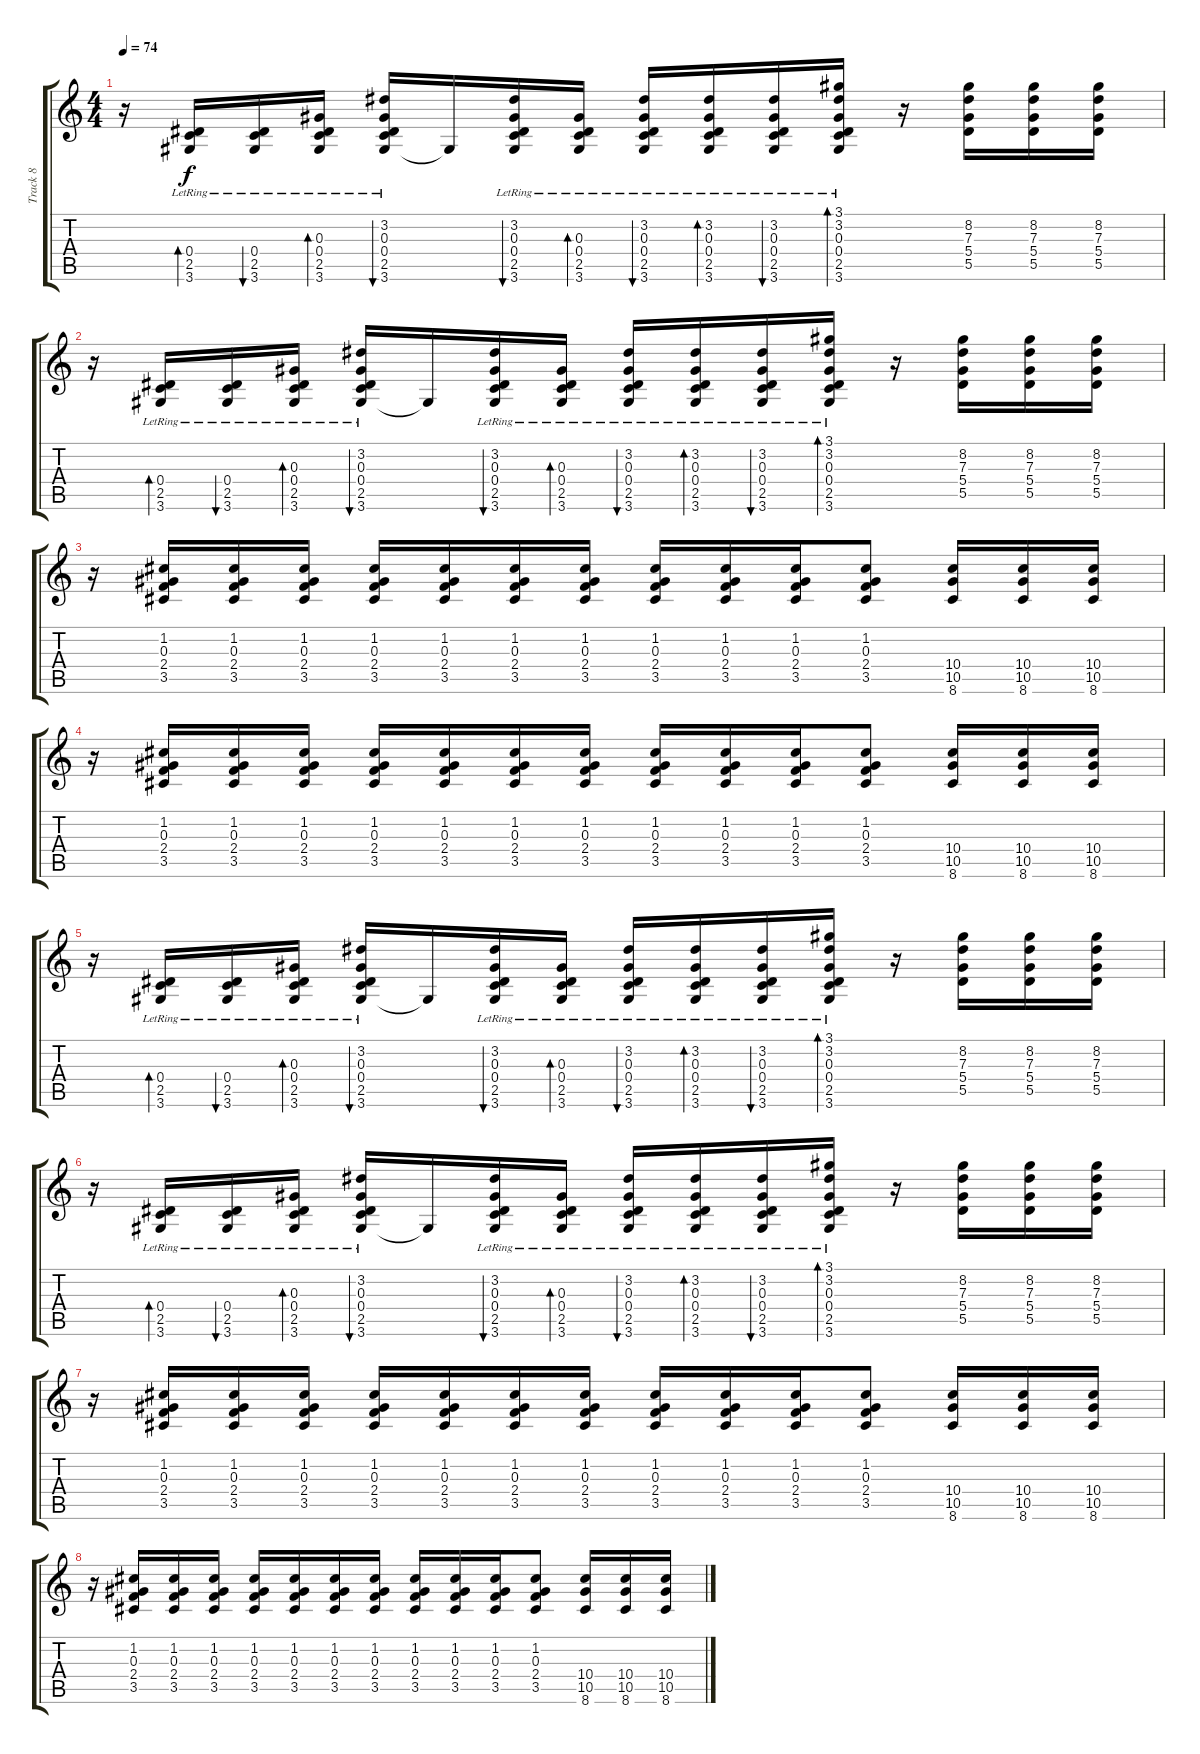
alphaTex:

\track ("Track 8" "Track 8") {instrument acousticguitarsteel}
\staff {score tabs}
\tuning (F4 C4 Ab3 Eb3 Bb2 F2) {hide}
\ts (4 4)
\tempo 74
\clef g2
\ks c
r.16{dy f} (0.4{lr} 2.5{lr} 3.6{lr}).16{bd 60} (0.4{lr} 2.5{lr} 3.6{lr}).16{bu 60} (0.3{lr} 0.4{lr} 2.5{lr} 3.6{lr}).16{bd 60} (3.2{lr} 0.3{lr} 0.4{lr} 2.5{lr} 3.6{lr}).16{bu 60} 3.6{t}.16 (3.2{lr} 0.3{lr} 0.4{lr} 2.5{lr} 3.6{lr}).16{bu 60} (0.3{lr} 0.4{lr} 2.5{lr} 3.6{lr}).16{bd 60} (3.2{lr} 0.3{lr} 0.4{lr} 2.5{lr} 3.6{lr}).16{bu 30} (3.2{lr} 0.3{lr} 0.4{lr} 2.5{lr} 3.6{lr}).16{bd 30} (3.2{lr} 0.3{lr} 0.4{lr} 2.5{lr} 3.6{lr}).16{bu 30} (3.1 3.2{lr} 0.3{lr} 0.4{lr} 2.5{lr} 3.6{lr}).16{bd 30} r.16 (8.2 7.3 5.4 5.5).16 (8.2 7.3 5.4 5.5).16 (8.2 7.3 5.4 5.5).16 |
r.16 (0.4{lr} 2.5{lr} 3.6{lr}).16{bd 60} (0.4{lr} 2.5{lr} 3.6{lr}).16{bu 60} (0.3{lr} 0.4{lr} 2.5{lr} 3.6{lr}).16{bd 60} (3.2{lr} 0.3{lr} 0.4{lr} 2.5{lr} 3.6{lr}).16{bu 60} 3.6{t}.16 (3.2{lr} 0.3{lr} 0.4{lr} 2.5{lr} 3.6{lr}).16{bu 60} (0.3{lr} 0.4{lr} 2.5{lr} 3.6{lr}).16{bd 60} (3.2{lr} 0.3{lr} 0.4{lr} 2.5{lr} 3.6{lr}).16{bu 30} (3.2{lr} 0.3{lr} 0.4{lr} 2.5{lr} 3.6{lr}).16{bd 30} (3.2{lr} 0.3{lr} 0.4{lr} 2.5{lr} 3.6{lr}).16{bu 30} (3.1 3.2{lr} 0.3{lr} 0.4{lr} 2.5{lr} 3.6{lr}).16{bd 30} r.16 (8.2 7.3 5.4 5.5).16 (8.2 7.3 5.4 5.5).16 (8.2 7.3 5.4 5.5).16 |
r.16 (1.2 0.3 2.4 3.5).16 (1.2 0.3 2.4 3.5).16 (1.2 0.3 2.4 3.5).16 (1.2 0.3 2.4 3.5).16 (1.2 0.3 2.4 3.5).16 (1.2 0.3 2.4 3.5).16 (1.2 0.3 2.4 3.5).16 (1.2 0.3 2.4 3.5).16 (1.2 0.3 2.4 3.5).16 (1.2 0.3 2.4 3.5).16 (1.2 0.3 2.4 3.5).8 (10.4 10.5 8.6).16 (10.4 10.5 8.6).16 (10.4 10.5 8.6).16 |
r.16 (1.2 0.3 2.4 3.5).16 (1.2 0.3 2.4 3.5).16 (1.2 0.3 2.4 3.5).16 (1.2 0.3 2.4 3.5).16 (1.2 0.3 2.4 3.5).16 (1.2 0.3 2.4 3.5).16 (1.2 0.3 2.4 3.5).16 (1.2 0.3 2.4 3.5).16 (1.2 0.3 2.4 3.5).16 (1.2 0.3 2.4 3.5).16 (1.2 0.3 2.4 3.5).8 (10.4 10.5 8.6).16 (10.4 10.5 8.6).16 (10.4 10.5 8.6).16 |
r.16 (0.4{lr} 2.5{lr} 3.6{lr}).16{bd 60} (0.4{lr} 2.5{lr} 3.6{lr}).16{bu 60} (0.3{lr} 0.4{lr} 2.5{lr} 3.6{lr}).16{bd 60} (3.2{lr} 0.3{lr} 0.4{lr} 2.5{lr} 3.6{lr}).16{bu 60} 3.6{t}.16 (3.2{lr} 0.3{lr} 0.4{lr} 2.5{lr} 3.6{lr}).16{bu 60} (0.3{lr} 0.4{lr} 2.5{lr} 3.6{lr}).16{bd 60} (3.2{lr} 0.3{lr} 0.4{lr} 2.5{lr} 3.6{lr}).16{bu 30} (3.2{lr} 0.3{lr} 0.4{lr} 2.5{lr} 3.6{lr}).16{bd 30} (3.2{lr} 0.3{lr} 0.4{lr} 2.5{lr} 3.6{lr}).16{bu 30} (3.1 3.2{lr} 0.3{lr} 0.4{lr} 2.5{lr} 3.6{lr}).16{bd 30} r.16 (8.2 7.3 5.4 5.5).16 (8.2 7.3 5.4 5.5).16 (8.2 7.3 5.4 5.5).16 |
r.16 (0.4{lr} 2.5{lr} 3.6{lr}).16{bd 60} (0.4{lr} 2.5{lr} 3.6{lr}).16{bu 60} (0.3{lr} 0.4{lr} 2.5{lr} 3.6{lr}).16{bd 60} (3.2{lr} 0.3{lr} 0.4{lr} 2.5{lr} 3.6{lr}).16{bu 60} 3.6{t}.16 (3.2{lr} 0.3{lr} 0.4{lr} 2.5{lr} 3.6{lr}).16{bu 60} (0.3{lr} 0.4{lr} 2.5{lr} 3.6{lr}).16{bd 60} (3.2{lr} 0.3{lr} 0.4{lr} 2.5{lr} 3.6{lr}).16{bu 30} (3.2{lr} 0.3{lr} 0.4{lr} 2.5{lr} 3.6{lr}).16{bd 30} (3.2{lr} 0.3{lr} 0.4{lr} 2.5{lr} 3.6{lr}).16{bu 30} (3.1 3.2{lr} 0.3{lr} 0.4{lr} 2.5{lr} 3.6{lr}).16{bd 30} r.16 (8.2 7.3 5.4 5.5).16 (8.2 7.3 5.4 5.5).16 (8.2 7.3 5.4 5.5).16 |
r.16 (1.2 0.3 2.4 3.5).16 (1.2 0.3 2.4 3.5).16 (1.2 0.3 2.4 3.5).16 (1.2 0.3 2.4 3.5).16 (1.2 0.3 2.4 3.5).16 (1.2 0.3 2.4 3.5).16 (1.2 0.3 2.4 3.5).16 (1.2 0.3 2.4 3.5).16 (1.2 0.3 2.4 3.5).16 (1.2 0.3 2.4 3.5).16 (1.2 0.3 2.4 3.5).8 (10.4 10.5 8.6).16 (10.4 10.5 8.6).16 (10.4 10.5 8.6).16 |
r.16 (1.2 0.3 2.4 3.5).16 (1.2 0.3 2.4 3.5).16 (1.2 0.3 2.4 3.5).16 (1.2 0.3 2.4 3.5).16 (1.2 0.3 2.4 3.5).16 (1.2 0.3 2.4 3.5).16 (1.2 0.3 2.4 3.5).16 (1.2 0.3 2.4 3.5).16 (1.2 0.3 2.4 3.5).16 (1.2 0.3 2.4 3.5).16 (1.2 0.3 2.4 3.5).8 (10.4 10.5 8.6).16 (10.4 10.5 8.6).16 (10.4 10.5 8.6).16
